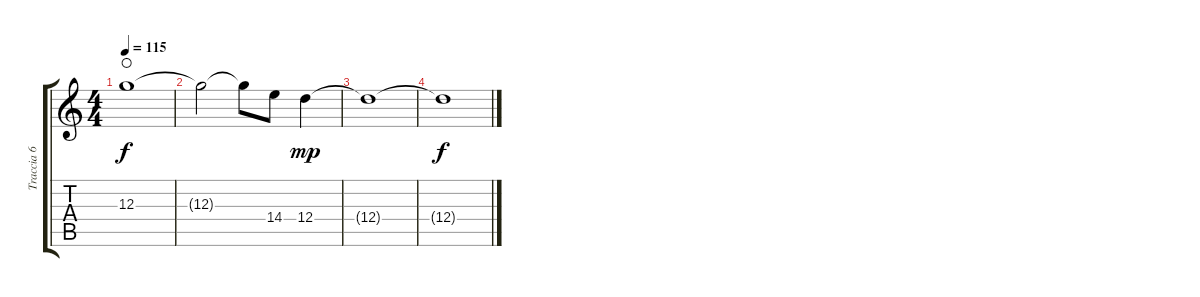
\track ("Traccia 6" "Traccia 6") {instrument overdrivenguitar}
\staff {score tabs}
\tuning (E4 B3 G3 D3 A2 E2) {hide}
\ts (4 4)
\tempo 115
\clef g2
\ks c
12.3.1{dy f waho} |
12.3{t}.2 12.3{t}.8 14.4.8 12.4.4{dy mp} |
12.4{t}.1 |
12.4{t}.1{dy f}
